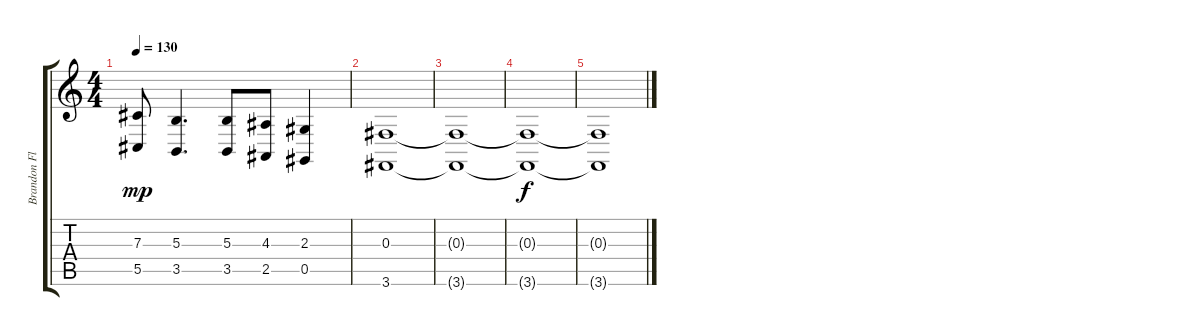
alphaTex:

\track ("Brandon Flowers (Synth 2)" "Brandon Fl") {instrument electricpiano1}
\staff {score tabs}
\tuning (Eb4 Bb3 Gb3 Db3 Ab2 Eb2) {hide}
\ts (4 4)
\tempo 130
\clef g2
\ks c
(7.3{t} 5.5{t}).8{dy mp} (5.3 3.5).4{d} (5.3 3.5).8 (4.3 2.5).8 (2.3 0.5).4 |
(0.3 3.6).1 |
(0.3{t} 3.6{t}).1 |
(0.3{t} 3.6{t}).1{dy f} |
(0.3{t} 3.6{t}).1
